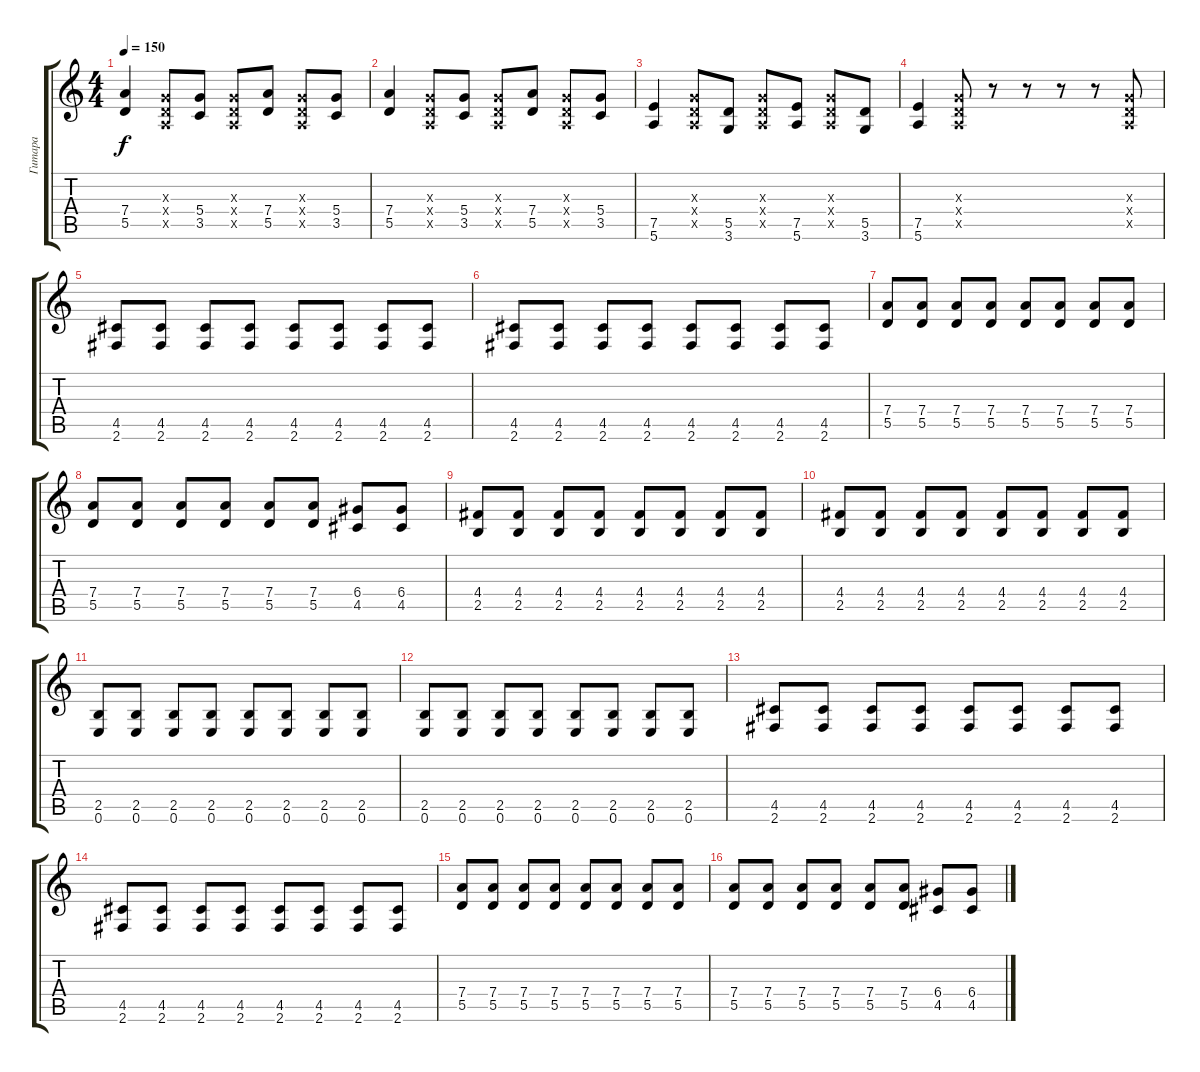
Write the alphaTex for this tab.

\track ("Гитара" "Гитара") {instrument distortionguitar}
\staff {score tabs}
\tuning (E4 B3 G3 D3 A2 E2) {hide}
\ts (4 4)
\tempo 150
\clef g2
\ks c
(7.4 5.5).4{dy f} (0.3{x} 0.4{x} 0.5{x}).8 (5.4 3.5).8 (0.3{x} 0.4{x} 0.5{x}).8 (7.4 5.5).8 (0.3{x} 0.4{x} 0.5{x}).8 (5.4 3.5).8 |
(7.4 5.5).4 (0.3{x} 0.4{x} 0.5{x}).8 (5.4 3.5).8 (0.3{x} 0.4{x} 0.5{x}).8 (7.4 5.5).8 (0.3{x} 0.4{x} 0.5{x}).8 (5.4 3.5).8 |
(7.5 5.6).4 (0.3{x} 0.4{x} 0.5{x}).8 (5.5 3.6).8 (0.3{x} 0.4{x} 0.5{x}).8 (7.5 5.6).8 (0.3{x} 0.4{x} 0.5{x}).8 (5.5 3.6).8 |
(7.5 5.6).4 (0.3{x} 0.4{x} 0.5{x}).8 r.8 r.8 r.8 r.8 (0.3{x} 0.4{x} 0.5{x}).8 |
(4.5 2.6).8 (4.5 2.6).8 (4.5 2.6).8 (4.5 2.6).8 (4.5 2.6).8 (4.5 2.6).8 (4.5 2.6).8 (4.5 2.6).8 |
(4.5 2.6).8 (4.5 2.6).8 (4.5 2.6).8 (4.5 2.6).8 (4.5 2.6).8 (4.5 2.6).8 (4.5 2.6).8 (4.5 2.6).8 |
(7.4 5.5).8 (7.4 5.5).8 (7.4 5.5).8 (7.4 5.5).8 (7.4 5.5).8 (7.4 5.5).8 (7.4 5.5).8 (7.4 5.5).8 |
(7.4 5.5).8 (7.4 5.5).8 (7.4 5.5).8 (7.4 5.5).8 (7.4 5.5).8 (7.4 5.5).8 (6.4 4.5).8 (6.4 4.5).8 |
(4.4 2.5).8 (4.4 2.5).8 (4.4 2.5).8 (4.4 2.5).8 (4.4 2.5).8 (4.4 2.5).8 (4.4 2.5).8 (4.4 2.5).8 |
(4.4 2.5).8 (4.4 2.5).8 (4.4 2.5).8 (4.4 2.5).8 (4.4 2.5).8 (4.4 2.5).8 (4.4 2.5).8 (4.4 2.5).8 |
(2.5 0.6).8 (2.5 0.6).8 (2.5 0.6).8 (2.5 0.6).8 (2.5 0.6).8 (2.5 0.6).8 (2.5 0.6).8 (2.5 0.6).8 |
(2.5 0.6).8 (2.5 0.6).8 (2.5 0.6).8 (2.5 0.6).8 (2.5 0.6).8 (2.5 0.6).8 (2.5 0.6).8 (2.5 0.6).8 |
(4.5 2.6).8 (4.5 2.6).8 (4.5 2.6).8 (4.5 2.6).8 (4.5 2.6).8 (4.5 2.6).8 (4.5 2.6).8 (4.5 2.6).8 |
(4.5 2.6).8 (4.5 2.6).8 (4.5 2.6).8 (4.5 2.6).8 (4.5 2.6).8 (4.5 2.6).8 (4.5 2.6).8 (4.5 2.6).8 |
(7.4 5.5).8 (7.4 5.5).8 (7.4 5.5).8 (7.4 5.5).8 (7.4 5.5).8 (7.4 5.5).8 (7.4 5.5).8 (7.4 5.5).8 |
(7.4 5.5).8 (7.4 5.5).8 (7.4 5.5).8 (7.4 5.5).8 (7.4 5.5).8 (7.4 5.5).8 (6.4 4.5).8 (6.4 4.5).8
